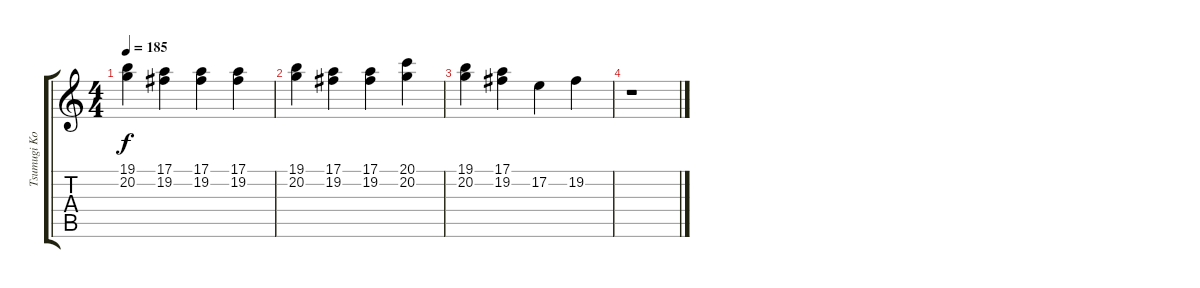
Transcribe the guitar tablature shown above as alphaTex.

\track ("Tsumugi Kotobuki" "Tsumugi Ko") {instrument pad7halo}
\staff {score tabs}
\tuning (E4 B3 G3 D3 A2 E2) {hide}
\ts (4 4)
\tempo 185
\clef g2
\ks c
(19.1 20.2).4{dy f} (17.1 19.2).4 (17.1 19.2).4 (17.1 19.2).4 |
(19.1 20.2).4 (17.1 19.2).4 (17.1 19.2).4 (20.1 20.2).4 |
(19.1 20.2).4 (17.1 19.2).4 17.2.4 19.2.4 |
r.1
